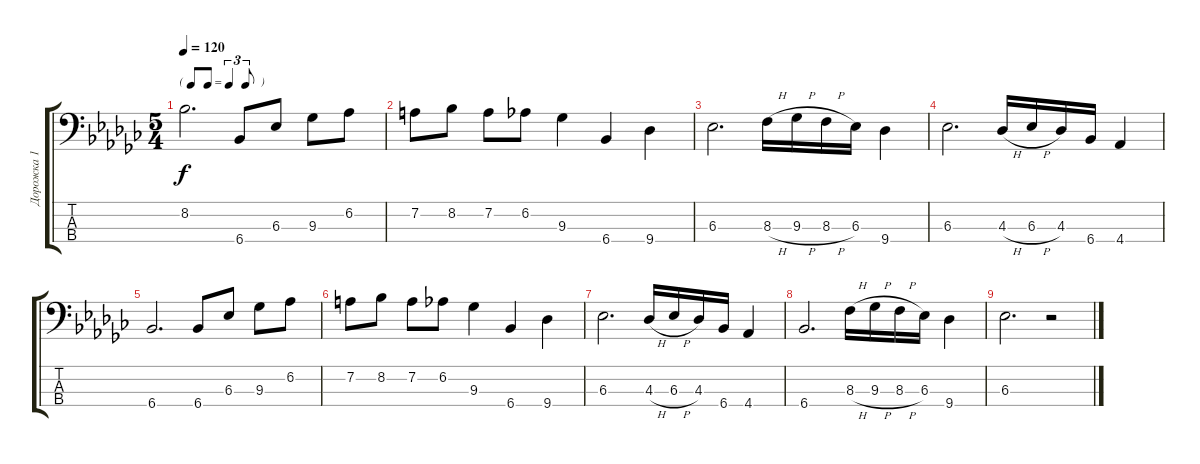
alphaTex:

\track ("Дорожка 1" "Дорожка 1") {instrument electricbassfinger}
\staff {score tabs}
\tuning (G2 D2 A1 E1) {hide}
\ts (5 4)
\tf triplet8th
\tempo 120
\clef f4
\ks gb
8.2.2{d dy f} 6.4.8 6.3.8 9.3.8 6.2.8 |
7.2.8 8.2.8 7.2.8 6.2.8 9.3.4 6.4.4 9.4.4 |
6.3.2{d} 8.3{h}.16 9.3{h}.16 8.3{h}.16 6.3.16 9.4.4 |
6.3.2{d} 4.3{h}.16 6.3{h}.16 4.3.16 6.4.16 4.4.4 |
6.4.2{d} 6.4.8 6.3.8 9.3.8 6.2.8 |
7.2.8 8.2.8 7.2.8 6.2.8 9.3.4 6.4.4 9.4.4 |
6.3.2{d} 4.3{h}.16 6.3{h}.16 4.3.16 6.4.16 4.4.4 |
6.4.2{d} 8.3{h}.16 9.3{h}.16 8.3{h}.16 6.3.16 9.4.4 |
6.3.2{d} r.2
